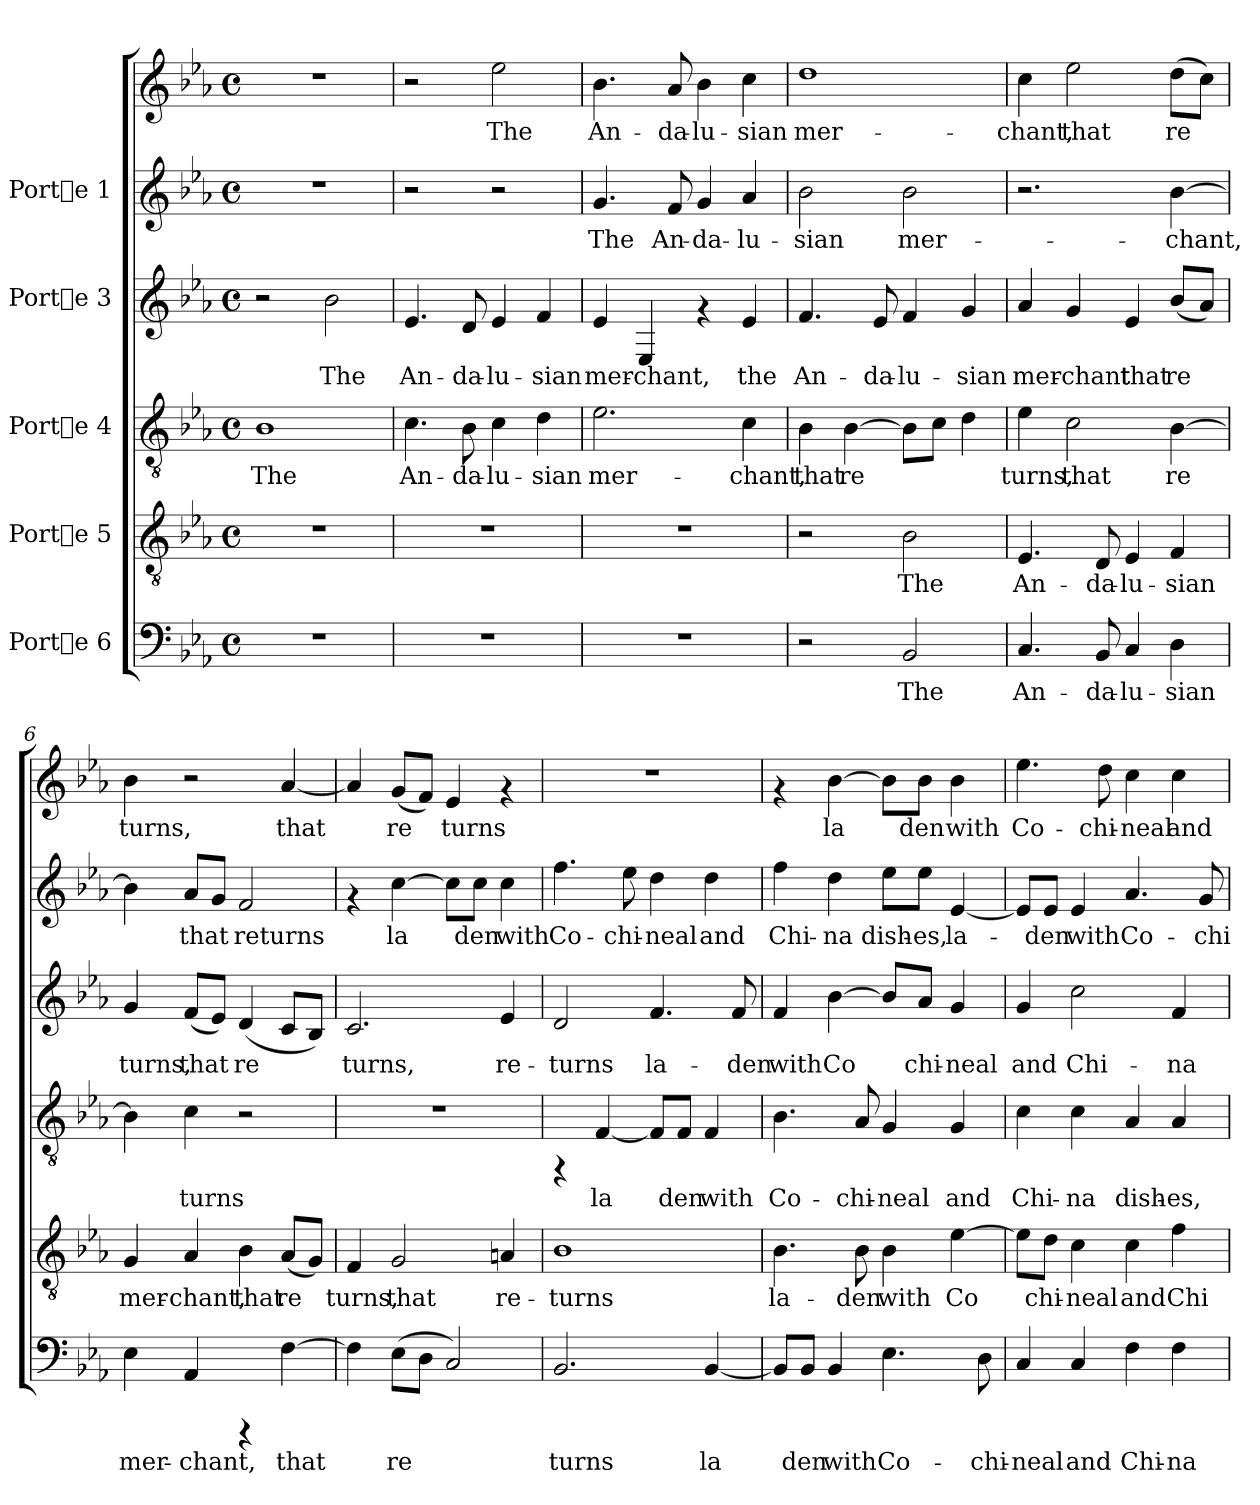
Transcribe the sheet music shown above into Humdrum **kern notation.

**kern	**text	**kern	**text	**kern	**text	**kern	**text	**kern	**text	**kern	**text
*part5	*part5	*part4	*part4	*part3	*part3	*part2	*part2	*part1	*part1	*part1	*part1
*staff6	*staff6	*staff5	*staff5	*staff4	*staff4	*staff3	*staff3	*staff2	*staff2	*staff1	*staff1
*I"Porte 6	*	*I"Porte 5	*	*I"Porte 4	*	*I"Porte 3	*	*I"Porte 1	*	*	*
!!LO:PB:g=z
*stria5	*	*stria5	*	*stria5	*	*stria5	*	*stria5	*	*stria5	*
*clefF4	*	*clefGv2	*	*clefGv2	*	*clefG2	*	*clefG2	*	*clefG2	*
*k[b-e-a-]	*	*k[b-e-a-]	*	*k[b-e-a-]	*	*k[b-e-a-]	*	*k[b-e-a-]	*	*k[b-e-a-]	*
*E-:	*	*E-:	*	*E-:	*	*E-:	*	*E-:	*	*E-:	*
*M4/4	*	*M4/4	*	*M4/4	*	*M4/4	*	*M4/4	*	*M4/4	*
*met(c)	*	*met(c)	*	*met(c)	*	*met(c)	*	*met(c)	*	*met(c)	*
*MM156	*	*MM156	*	*MM156	*	*MM156	*	*MM156	*	*MM156	*
=1	=1	=1	=1	=1	=1	=1	=1	=1	=1	=1	=1
!	!	!	!	!	!LO:LY:b:cj	!	!	!	!	!	!
1r	.	1r	.	1B-	The	2r	.	1r	.	1r	.
!	!	!	!	!	!	!	!LO:LY:b:cj	!	!	!	!
.	.	.	.	.	.	2b-\	The	.	.	.	.
=2	=2	=2	=2	=2	=2	=2	=2	=2	=2	=2	=2
!	!	!	!	!	!LO:LY:b:cj	!	!LO:LY:b:cj	!	!	!	!
1r	.	1r	.	4.c\	An-	4.e-/	An-	2r	.	2r	.
!	!	!	!	!	!LO:LY:b:cj	!	!LO:LY:b:cj	!	!	!	!
.	.	.	.	8B-\	-da-	8d/	-da-	.	.	.	.
!	!	!	!	!	!LO:LY:b:cj	!	!LO:LY:b:cj	!	!	!	!LO:LY:b:cj
.	.	.	.	4c\	-lu-	4e-/	-lu-	2r	.	2ee-\	The
!	!	!	!	!	!LO:LY:b:cj	!	!LO:LY:b:cj	!	!	!	!
.	.	.	.	4d\	-sian	4f/	-sian	.	.	.	.
=3	=3	=3	=3	=3	=3	=3	=3	=3	=3	=3	=3
!	!	!	!	!	!LO:LY:b:cj	!	!LO:LY:b:cj	!	!LO:LY:b:cj	!	!LO:LY:b:cj
1r	.	1r	.	2.e-\	mer-	4e-/	mer-	4.g/	The	4.b-\	An-
!	!	!	!	!	!	!	!LO:LY:b:cj	!	!	!	!
.	.	.	.	.	.	4E-/	-chant,	.	.	.	.
!	!	!	!	!	!	!	!	!	!LO:LY:b:cj	!	!LO:LY:b:cj
.	.	.	.	.	.	.	.	8f/	An-	8a-/	-da-
!	!	!	!	!	!	!	!	!	!LO:LY:b:cj	!	!LO:LY:b:cj
.	.	.	.	.	.	4rf	.	4g/	-da-	4b-\	-lu-
!	!	!	!	!	!LO:LY:b:cj	!	!LO:LY:b:cj	!	!LO:LY:b:cj	!	!LO:LY:b:cj
.	.	.	.	4c\	-chant,	4e-/	the	4a-/	-lu-	4cc\	-sian
=4	=4	=4	=4	=4	=4	=4	=4	=4	=4	=4	=4
!	!	!	!	!	!LO:LY:b:cj	!	!LO:LY:b:cj	!	!LO:LY:b:cj	!	!LO:LY:b:cj
2r	.	2r	.	4B-\	that	4.f/	An-	2b-\	-sian	1dd	-mer-
!	!	!	!	!	!LO:LY:b:cj	!	!	!	!	!	!
.	.	.	.	[>4B-\	re-	.	.	.	.	.	.
!	!	!	!	!	!	!	!LO:LY:b:cj	!	!	!	!
.	.	.	.	.	.	8e-/	-da-	.	.	.	.
!	!LO:LY:b:cj	!	!LO:LY:b:cj	!	!LO:LY:b:cj	!	!LO:LY:b:cj	!	!LO:LY:b:cj	!	!
2BB-/	The	2B-\	The	8B-\L]	--	4f/	-lu-	2b-\	mer-	.	.
!	!	!	!	!	!LO:LY:b:cj	!	!	!	!	!	!
.	.	.	.	8c\J	--	.	.	.	.	.	.
!	!	!	!	!	!LO:LY:b:cj	!	!LO:LY:b:cj	!	!	!	!
.	.	.	.	4d\	--	4g/	-sian	.	.	.	.
!!LO:LB:g=z
=5	=5	=5	=5	=5	=5	=5	=5	=5	=5	=5	=5
!	!LO:LY:b:cj	!	!LO:LY:b:cj	!	!LO:LY:b:cj	!	!LO:LY:b:cj	!	!	!	!LO:LY:b:cj
4.C/	An-	4.E-/	An-	4e-\	-turns,	4a-/	mer-	2.r	.	4cc\	-chant,
!	!	!	!	!	!LO:LY:b:cj	!	!LO:LY:b:cj	!	!	!	!LO:LY:b:cj
.	.	.	.	2c\	that	4g/	-chant	.	.	2ee-\	that
!	!LO:LY:b:cj	!	!LO:LY:b:cj	!	!	!	!	!	!	!	!
8BB-/	-da-	8D/	-da-	.	.	.	.	.	.	.	.
!	!LO:LY:b:cj	!	!LO:LY:b:cj	!	!	!	!LO:LY:b:cj	!	!	!	!
4C/	-lu-	4E-/	-lu-	.	.	4e-/	that	.	.	.	.
!	!LO:LY:b:cj	!	!LO:LY:b:cj	!	!LO:LY:b:cj	!	!LO:LY:b:cj	!	!LO:LY:b:cj	!	!LO:LY:b:cj
4D\	-sian	4F/	-sian	[>4B-\	re-	(<8b-/L	re-	[>4b-\	-chant,	(>8dd\L	re-
!	!	!	!	!	!	!	!LO:LY:b:cj	!	!	!	!LO:LY:b:cj
.	.	.	.	.	.	8a-/J)	--	.	.	8cc\J)	--
=6	=6	=6	=6	=6	=6	=6	=6	=6	=6	=6	=6
!	!LO:LY:b:cj	!	!LO:LY:b:cj	!	!LO:LY:b:cj	!	!LO:LY:b:cj	!	!LO:LY:b:cj	!	!LO:LY:b:cj
4E-\	mer-	4G/	mer-	4B-\]	-	4g/	-turns,	4b-\]	.	4b-\	turns,
!	!LO:LY:b:cj	!	!LO:LY:b:cj	!	!LO:LY:b:cj	!	!LO:LY:b:cj	!	!LO:LY:b:cj	!	!
4AA-/	-chant,	4A-/	-chant,	4c\	turns	(<8f/L	that	8a-/L	that	2r	.
!	!	!	!	!	!	!	!LO:LY:b:cj	!	!LO:LY:b:cj	!	!
.	.	.	.	.	.	8e-/J)	.	8g/J	.	.	.
!	!	!	!LO:LY:b:cj	!	!	!	!LO:LY:b:cj	!	!LO:LY:b:cj	!	!
4rCCC	.	4B-\	that	2r	.	(<4d/	re-	2f/	returns	.	.
!	!LO:LY:b:cj	!	!LO:LY:b:cj	!	!	!	!LO:LY:b:cj	!	!	!	!LO:LY:b:cj
[>4F\	that	(<8A-/L	re-	.	.	8c/L	--	.	.	[<4a-/	that
!	!	!	!LO:LY:b:cj	!	!	!	!LO:LY:b:cj	!	!	!	!
.	.	8G/J)	--	.	.	8B-/J)	--	.	.	.	.
=7	=7	=7	=7	=7	=7	=7	=7	=7	=7	=7	=7
!	!LO:LY:b:cj	!	!LO:LY:b:cj	!	!	!	!LO:LY:b:cj	!	!	!	!LO:LY:b:cj
4F\]	.	4F/	-turns,	1r	.	2.c/	-turns,	4rf	.	4a-/]	.
!	!LO:LY:b:cj	!	!LO:LY:b:cj	!	!	!	!	!	!LO:LY:b:cj	!	!LO:LY:b:cj
(>8E-\L	re-	2G/	that	.	.	.	.	[>4cc\	la-	(<8g/L	re-
!	!LO:LY:b:cj	!	!	!	!	!	!	!	!	!	!LO:LY:b:cj
8D\J	--	.	.	.	.	.	.	.	.	8f/J)	-
!	!LO:LY:b:cj	!	!	!	!	!	!	!	!LO:LY:b:cj	!	!LO:LY:b:cj
2C/)	--	.	.	.	.	.	.	8cc\L]	-	4e-/	turns
!	!	!	!	!	!	!	!	!	!LO:LY:b:cj	!	!
.	.	.	.	.	.	.	.	8cc\J	den	.	.
!	!	!	!LO:LY:b:cj	!	!	!	!LO:LY:b:cj	!	!LO:LY:b:cj	!	!
.	.	4An/	re-	.	.	4e-/	re-	4cc\	with	4rf	.
=8	=8	=8	=8	=8	=8	=8	=8	=8	=8	=8	=8
!	!LO:LY:b:cj	!	!LO:LY:b:cj	!	!	!	!LO:LY:b:cj	!	!LO:LY:b:cj	!	!
2.BB-/	-turns	1B-	-turns	4rFF	.	2d/	-turns	4.ff\	Co-	1r	.
!	!	!	!	!	!LO:LY:b:cj	!	!	!	!	!	!
.	.	.	.	[<4F/	la-	.	.	.	.	.	.
!	!	!	!	!	!	!	!	!	!LO:LY:b:cj	!	!
.	.	.	.	.	.	.	.	8ee-\	-chi-	.	.
!	!	!	!	!	!LO:LY:b:cj	!	!LO:LY:b:cj	!	!LO:LY:b:cj	!	!
.	.	.	.	8F/L]	-	4.f/	la-	4dd\	-neal	.	.
!	!	!	!	!	!LO:LY:b:cj	!	!	!	!	!	!
.	.	.	.	8F/J	den	.	.	.	.	.	.
!	!LO:LY:b:cj	!	!	!	!LO:LY:b:cj	!	!	!	!LO:LY:b:cj	!	!
[<4BB-/	la-	.	.	4F/	with	.	.	4dd\	and	.	.
!	!	!	!	!	!	!	!LO:LY:b:cj	!	!	!	!
.	.	.	.	.	.	8f/	-den	.	.	.	.
!!LO:PB:g=z
=9	=9	=9	=9	=9	=9	=9	=9	=9	=9	=9	=9
!	!LO:LY:b:cj	!	!LO:LY:b:cj	!	!LO:LY:b:cj	!	!LO:LY:b:cj	!	!LO:LY:b:cj	!	!
8BB-/L]	-	4.B-\	la-	4.B-\	Co-	4f/	with	4ff\	Chi-	4rf	.
!	!LO:LY:b:cj	!	!	!	!	!	!	!	!	!	!
8BB-/J	den	.	.	.	.	.	.	.	.	.	.
!	!LO:LY:b:cj	!	!	!	!	!	!LO:LY:b:cj	!	!LO:LY:b:cj	!	!LO:LY:b:cj
4BB-/	with	.	.	.	.	[>4b-\	Co-	4dd\	-na	[>4b-\	la-
!	!	!	!LO:LY:b:cj	!	!LO:LY:b:cj	!	!	!	!	!	!
.	.	8B-\	-den	8A-/	-chi-	.	.	.	.	.	.
!	!LO:LY:b:cj	!	!LO:LY:b:cj	!	!LO:LY:b:cj	!	!LO:LY:b:cj	!	!LO:LY:b:cj	!	!LO:LY:b:cj
4.E-\	Co-	4B-\	with	4G/	-neal	8b-/L]	-	8ee-\L	dish-	8b-\L]	-
!	!	!	!	!	!	!	!LO:LY:b:cj	!	!LO:LY:b:cj	!	!LO:LY:b:cj
.	.	.	.	.	.	8a-/J	chi-	8ee-\J	-es,	8b-\J	den
!	!	!	!LO:LY:b:cj	!	!LO:LY:b:cj	!	!LO:LY:b:cj	!	!LO:LY:b:cj	!	!LO:LY:b:cj
.	.	[>4e-\	Co-	4G/	and	4g/	-neal	[<4e-/	la-	4b-\	with
!	!LO:LY:b:cj	!	!	!	!	!	!	!	!	!	!
8D\	-chi-	.	.	.	.	.	.	.	.	.	.
=10	=10	=10	=10	=10	=10	=10	=10	=10	=10	=10	=10
!	!LO:LY:b:cj	!	!LO:LY:b:cj	!	!LO:LY:b:cj	!	!LO:LY:b:cj	!	!LO:LY:b:cj	!	!LO:LY:b:cj
4C/	-neal	8e-\L]	-	4c\	Chi-	4g/	and	8e-/L]	.	4.ee-\	-Co-
!	!	!	!LO:LY:b:cj	!	!	!	!	!	!LO:LY:b:cj	!	!
.	.	8d\J	chi-	.	.	.	.	8e-/J	den	.	.
!	!LO:LY:b:cj	!	!LO:LY:b:cj	!	!LO:LY:b:cj	!	!LO:LY:b:cj	!	!LO:LY:b:cj	!	!
4C/	and	4c\	-neal	4c\	-na	2cc\	Chi-	4e-/	with	.	.
!	!	!	!	!	!	!	!	!	!	!	!LO:LY:b:cj
.	.	.	.	.	.	.	.	.	.	8dd\	-chi-
!	!LO:LY:b:cj	!	!LO:LY:b:cj	!	!LO:LY:b:cj	!	!	!	!LO:LY:b:cj	!	!LO:LY:b:cj
4F\	Chi-	4c\	and	4A-/	dish-	.	.	4.a-/	Co-	4cc\	-neal
!	!LO:LY:b:cj	!	!LO:LY:b:cj	!	!LO:LY:b:cj	!	!LO:LY:b:cj	!	!	!	!LO:LY:b:cj
4F\	-na	4f\	Chi-	4A-/	-es,	4f/	-na	.	.	4cc\	and
!	!	!	!	!	!	!	!	!	!LO:LY:b:cj	!	!
.	.	.	.	.	.	.	.	8g/	-chi-	.	.
=	=	=	=	=	=	=	=	=	=	=	=
*-	*-	*-	*-	*-	*-	*-	*-	*-	*-	*-	*-
